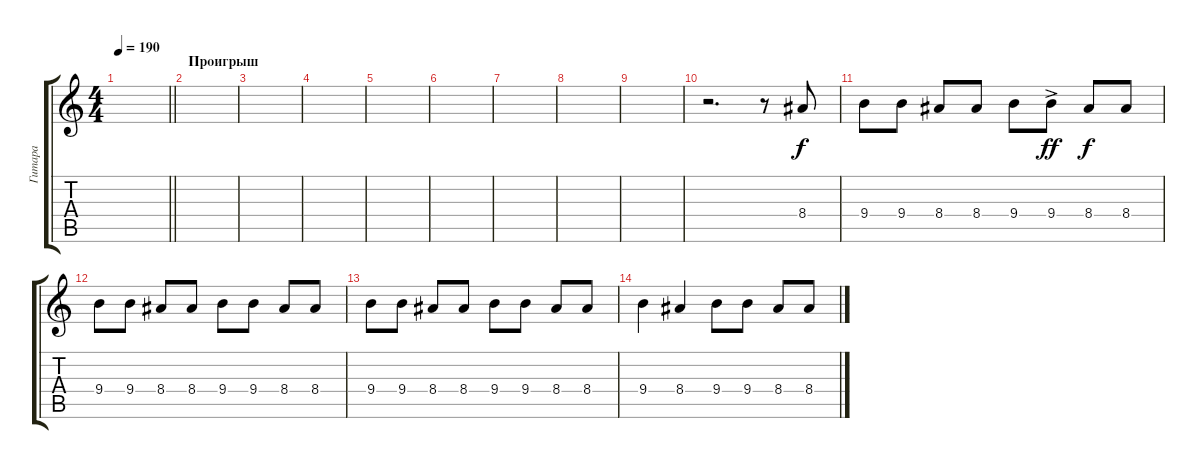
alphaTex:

\track ("Гитара" "Гитара") {instrument distortionguitar}
\staff {score tabs}
\tuning (E4 B3 G3 D3 A2 E2) {hide}
\ts (4 4)
\tempo 190
\clef g2
\barLineRight lightlight
\ks c
|
\section ("" "Проигрыш")
|
|
|
|
|
|
|
|
r.2{d} r.8 8.4.8 |
9.4.8 9.4.8 8.4.8 8.4.8 9.4.8 9.4{ac}.8{dy ff} 8.4.8{dy f} 8.4.8 |
9.4.8 9.4.8 8.4.8 8.4.8 9.4.8 9.4.8 8.4.8 8.4.8 |
9.4.8 9.4.8 8.4.8 8.4.8 9.4.8 9.4.8 8.4.8 8.4.8 |
9.4.4 8.4.4 9.4.8 9.4.8 8.4.8 8.4.8
